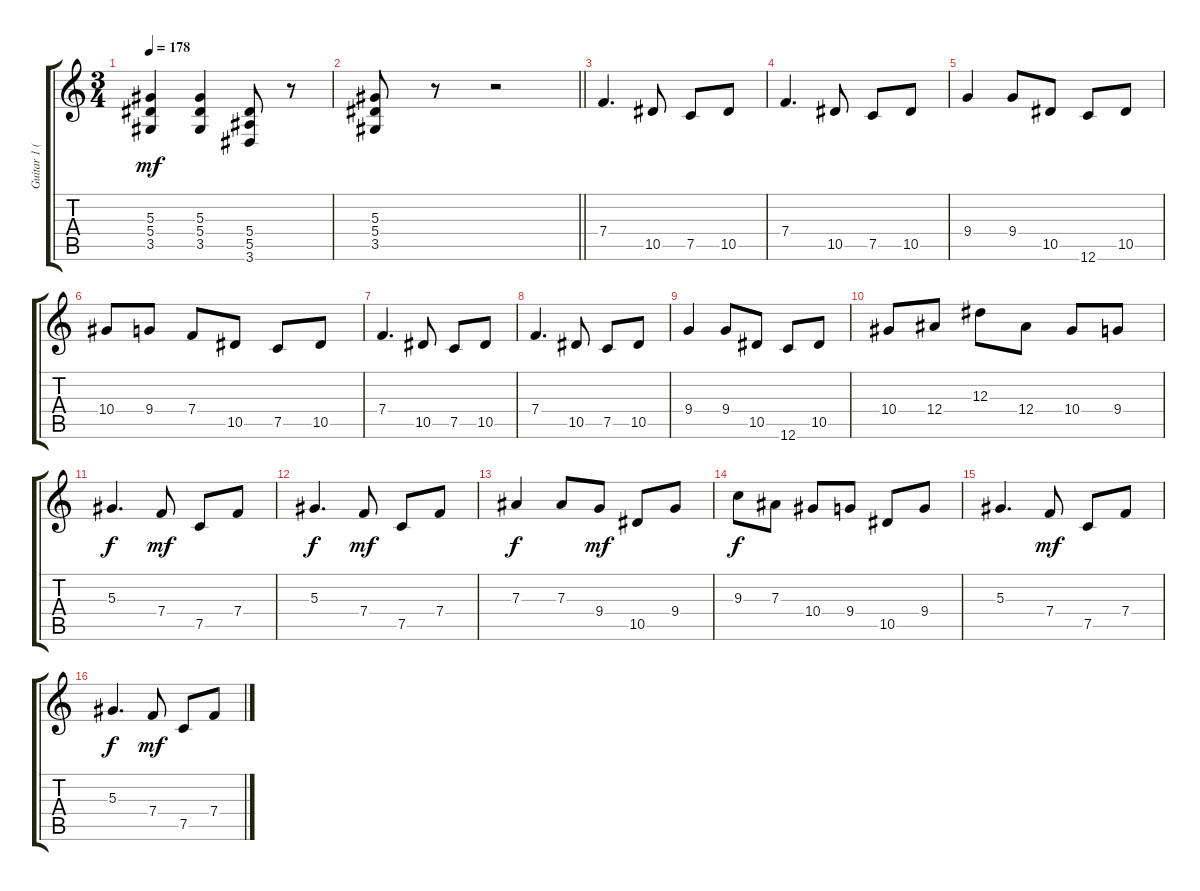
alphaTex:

\track ("Guitar 1 (Lead)" "Guitar 1 (") {instrument distortionguitar}
\staff {score tabs}
\tuning (C4 G3 Eb3 Bb2 F2 C2) {hide}
\ts (3 4)
\tempo 178
\clef g2
\ks c
(5.3 5.4 3.5).4{dy mf} (5.3 5.4 3.5).4 (5.4 5.5 3.6).8 r.8 |
\barLineRight lightlight
(5.3 5.4 3.5).8 r.8 r.2 |
7.4.4{d volume 16 balance 8} 10.5.8 7.5.8 10.5.8 |
7.4.4{d} 10.5.8 7.5.8 10.5.8 |
9.4.4 9.4.8 10.5.8 12.6.8 10.5.8 |
10.4.8 9.4.8 7.4.8 10.5.8 7.5.8 10.5.8 |
7.4.4{d} 10.5.8 7.5.8 10.5.8 |
7.4.4{d} 10.5.8 7.5.8 10.5.8 |
9.4.4 9.4.8 10.5.8 12.6.8 10.5.8 |
10.4.8 12.4.8 12.3.8 12.4.8 10.4.8 9.4.8 |
5.3.4{d dy f volume 14 balance 14 instrument distortionguitar} 7.4.8{dy mf} 7.5.8 7.4.8 |
5.3.4{d dy f} 7.4.8{dy mf} 7.5.8 7.4.8 |
7.3.4{dy f} 7.3.8 9.4.8{dy mf} 10.5.8 9.4.8 |
9.3.8{dy f} 7.3.8 10.4.8 9.4.8 10.5.8 9.4.8 |
5.3.4{d} 7.4.8{dy mf} 7.5.8 7.4.8 |
5.3.4{d dy f} 7.4.8{dy mf} 7.5.8 7.4.8
